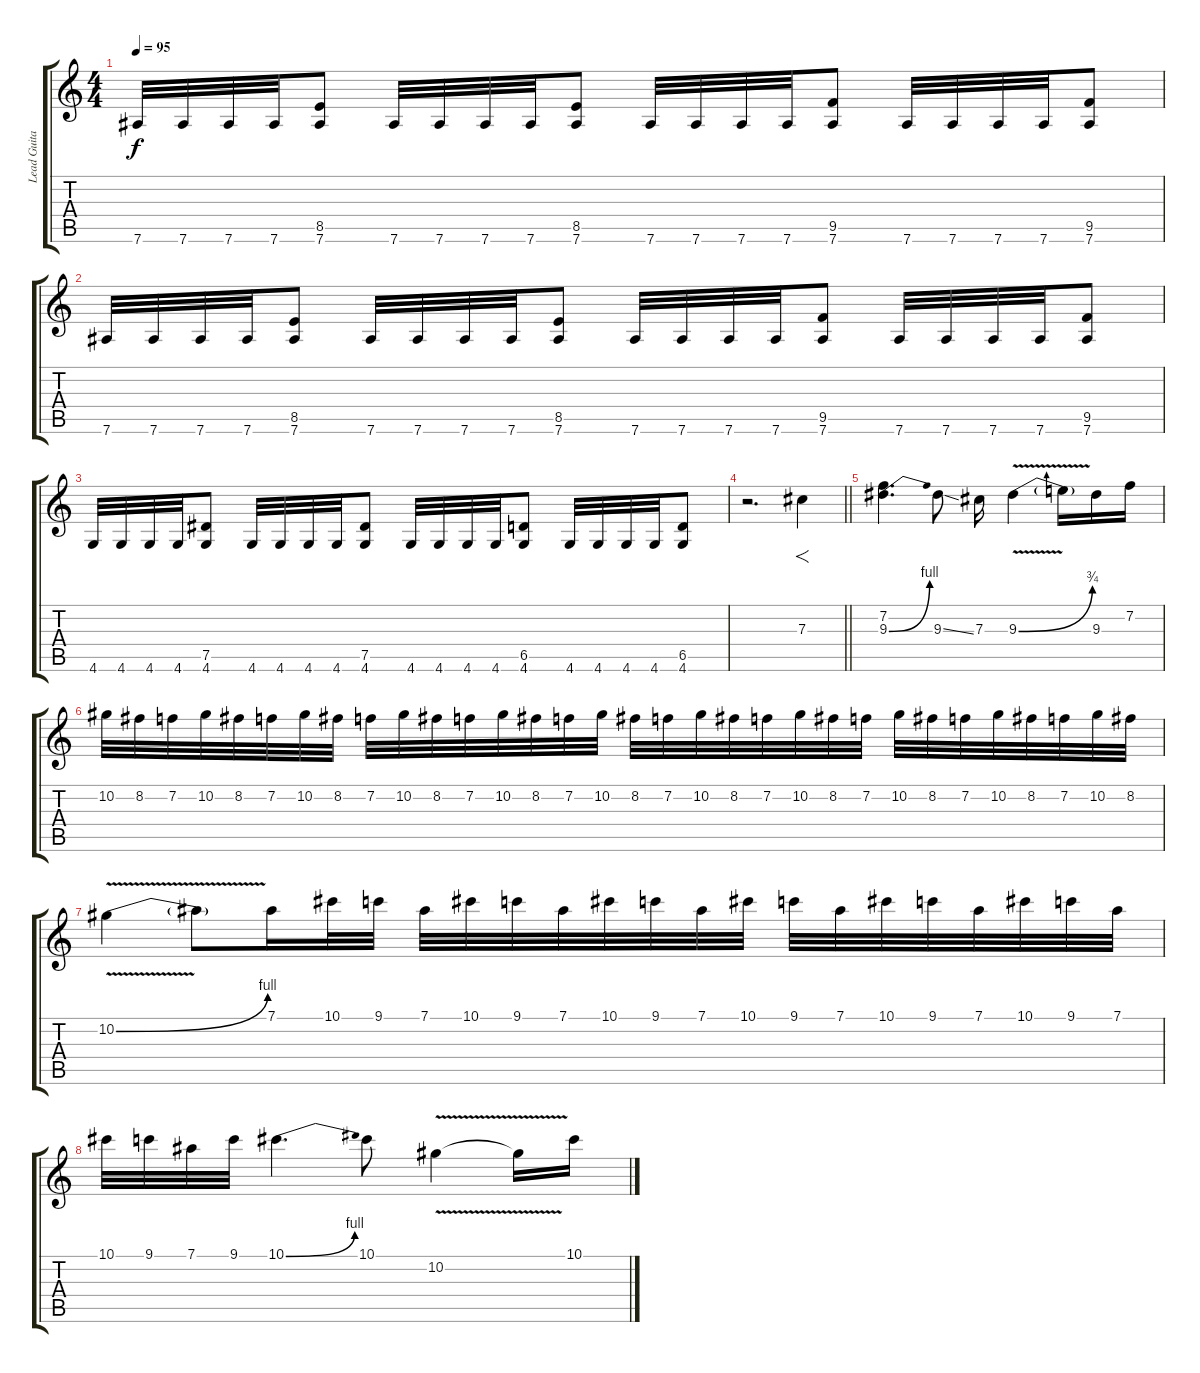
\track ("Lead Guitar" "Lead Guita") {instrument distortionguitar}
\staff {score tabs}
\tuning (Eb4 Bb3 Gb3 Db3 Ab2 Eb2) {hide}
\ts (4 4)
\tempo 95
\clef g2
\ks c
7.6.32{dy f balance 16} 7.6.32 7.6.32 7.6.32 (8.5 7.6).8 7.6.32 7.6.32 7.6.32 7.6.32 (8.5 7.6).8 7.6.32 7.6.32 7.6.32 7.6.32 (9.5 7.6).8 7.6.32 7.6.32 7.6.32 7.6.32 (9.5 7.6).8 |
7.6.32{balance 16} 7.6.32 7.6.32 7.6.32 (8.5 7.6).8 7.6.32 7.6.32 7.6.32 7.6.32 (8.5 7.6).8 7.6.32 7.6.32 7.6.32 7.6.32 (9.5 7.6).8 7.6.32 7.6.32 7.6.32 7.6.32 (9.5 7.6).8 |
4.6.32 4.6.32 4.6.32 4.6.32 (7.5 4.6).8 4.6.32 4.6.32 4.6.32 4.6.32 (7.5 4.6).8 4.6.32 4.6.32 4.6.32 4.6.32 (6.5 4.6).8 4.6.32 4.6.32 4.6.32 4.6.32 (6.5 4.6).8 |
\barLineRight lightlight
r.2{d} 7.3.4{f} |
(7.2 9.3{be (bend 0 0 60 4)}).4{d} 9.3{ss}.8 7.3.16 9.3{be (bend 0 0 60 3) v}.4 9.3{t}.16 9.3.16 7.2.16 |
10.2.32 8.2.32 7.2.32 10.2.32 8.2.32 7.2.32 10.2.32 8.2.32 7.2.32 10.2.32 8.2.32 7.2.32 10.2.32 8.2.32 7.2.32 10.2.32 8.2.32 7.2.32 10.2.32 8.2.32 7.2.32 10.2.32 8.2.32 7.2.32 10.2.32 8.2.32 7.2.32 10.2.32 8.2.32 7.2.32 10.2.32 8.2.32 |
10.2{be (bend 0 0 60 4) v}.4 10.2{t}.8 7.1.16 10.1.32 9.1.32 7.1.32 10.1.32 9.1.32 7.1.32 10.1.32 9.1.32 7.1.32 10.1.32 9.1.32 7.1.32 10.1.32 9.1.32 7.1.32 10.1.32 9.1.32 7.1.32 |
10.1.32 9.1.32 7.1.32 9.1.32 10.1{be (bend 0 0 60 4)}.4{d} 10.1.8 10.2{v}.4 10.2{t}.16 10.1{ss}.16
